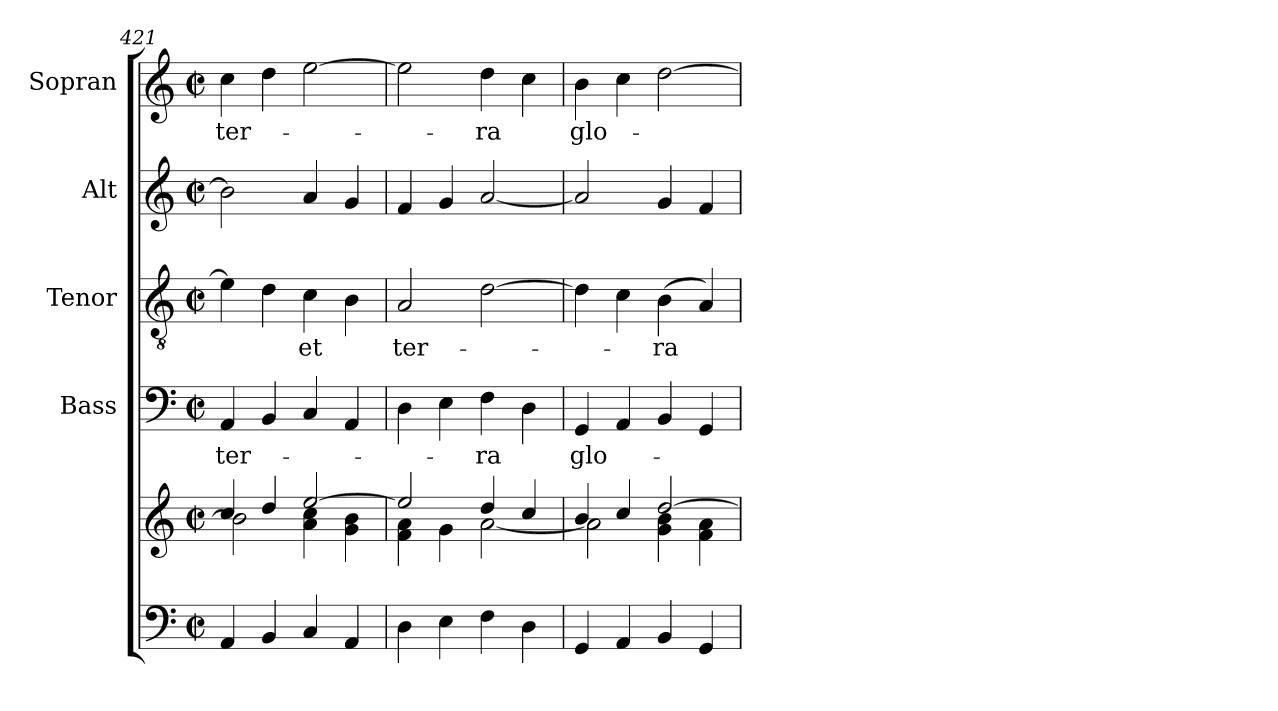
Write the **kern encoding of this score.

**kern	**kern	**kern	**text	**kern	**text	**kern	**kern	**text
*part5	*part5	*part4	*part4	*part3	*part3	*part2	*part1	*part1
*staff6	*staff5	*staff4	*staff4	*staff3	*staff3	*staff2	*staff1	*staff1
*	*	*I"Bass	*	*I"Tenor	*	*I"Alt	*I"Sopran	*
*	*	*I'B.	*	*I'T.	*	*I'A.	*I'S.	*
*clefF4	*clefG2	*clefF4	*	*clefGv2	*	*clefG2	*clefG2	*
*k[]	*k[]	*k[]	*	*k[]	*	*k[]	*k[]	*
*C:	*C:	*C:	*	*C:	*	*C:	*C:	*
*M2/2	*M2/2	*M2/2	*	*M2/2	*	*M2/2	*M2/2	*
*met(c|)	*met(c|)	*met(c|)	*	*met(c|)	*	*met(c|)	*met(c|)	*
=421	=421	=421	=421	=421	=421	=421	=421	=421
*	*^	*	*	*	*	*	*	*
!	!	!	!	!LO:LY:b	!	!	!	!	!LO:LY:b
4AA/	4cc/	2b\]	4AA/	ter-	4e\]	.	2b\]	4cc\	ter-
4BB/	4dd/	.	4BB/	.	4d\	.	.	4dd\	.
!	!	!	!	!	!	!LO:LY:b	!	!	!
4C/	[>2ee/	4a\ 4cc\	4C/	.	4c\	et	4a/	[2ee\	.
4AA/	.	4g\ 4b\	4AA/	.	4B\	.	4g/	.	.
=422	=422	=422	=422	=422	=422	=422	=422	=422	=422
!	!	!	!	!	!	!LO:LY:b	!	!	!
4D\	2ee/]	4f\ 4a\	4D\	.	2A/	ter-	4f/	2ee\]	.
4E\	.	4g\	4E\	.	.	.	4g/	.	.
!	!	!	!	!LO:LY:b	!	!	!	!	!LO:LY:b
4F\	4dd/	[<2a\	4F\	-ra	[2d\	.	[2a/	4dd\	-ra
4D\	4cc/	.	4D\	.	.	.	.	4cc\	.
!!LO:PB:g=z
=423	=423	=423	=423	=423	=423	=423	=423	=423	=423
!	!	!	!	!LO:LY:b	!	!	!	!	!LO:LY:b
4GG/	4b/	2a\]	4GG/	glo-	4d\]	.	2a/]	4b\	glo-
4AA/	4cc/	.	4AA/	.	4c\	.	.	4cc\	.
!	!	!	!	!	!	!LO:LY:b	!	!	!
4BB/	[>2dd/	4g\ 4b\	4BB/	.	(>4B\	-ra	4g/	[2dd\	.
4GG/	.	4f\ 4a\	4GG/	.	4A/)	.	4f/	.	.
*	*v	*v	*	*	*	*	*	*	*
=	=	=	=	=	=	=	=	=
*-	*-	*-	*-	*-	*-	*-	*-	*-
